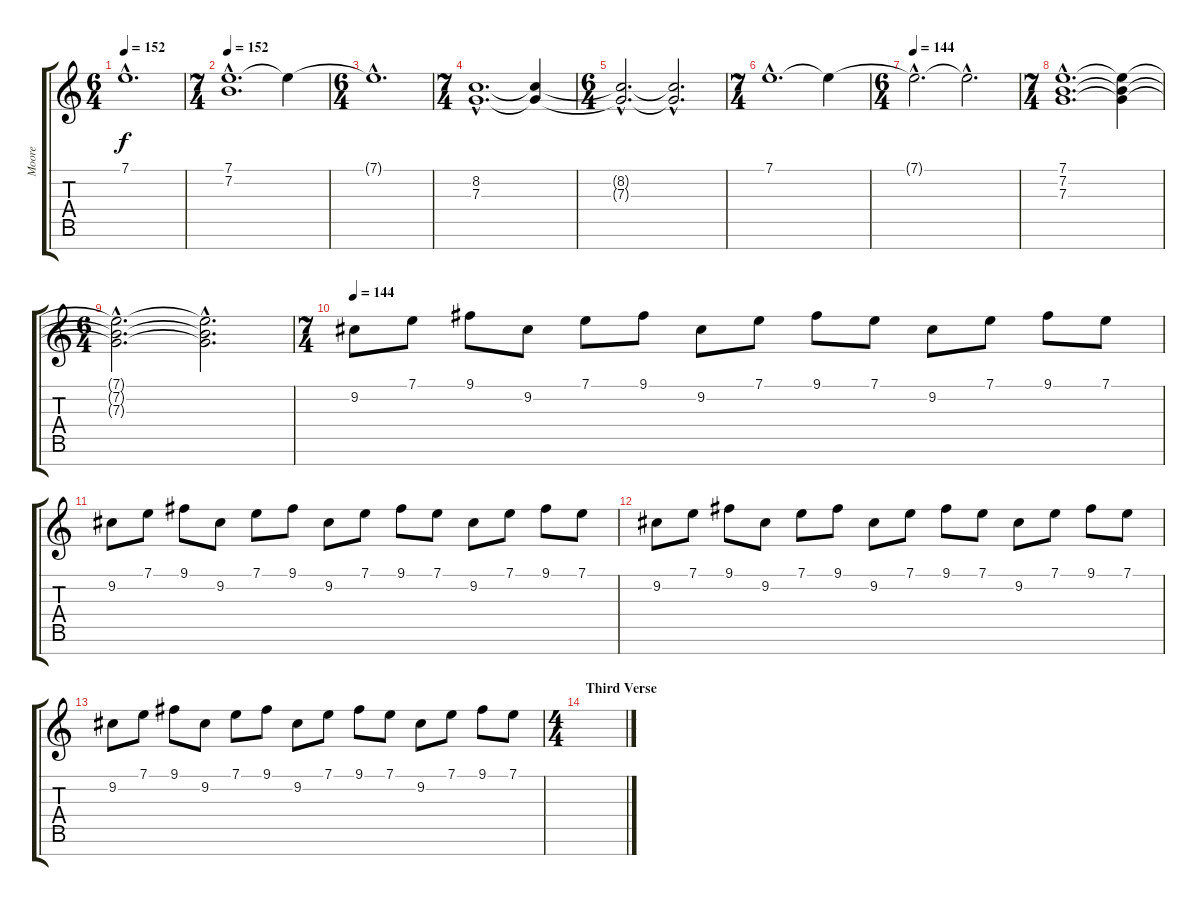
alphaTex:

\track ("Moore" "Moore") {instrument lead2sawtooth}
\staff {score tabs}
\tuning (A4 E4 C4 G3 D3 A2 E2) {hide}
\ts (6 4)
\tempo 152
\clef g2
\ks c
7.1{hac t}.1{d dy f} |
\ts (7 4)
\tempo 152
(7.1{hac} 7.2{hac}).1{d instrument pad2warm} 7.1{t}.4 |
\ts (6 4)
7.1{hac t}.1{d} |
\ts (7 4)
(8.2{hac} 7.3{hac}).1{d} (8.2{t} 7.3{t}).4 |
\ts (6 4)
(8.2{hac t} 7.3{hac t}).2{d} (8.2{hac t} 7.3{hac t}).2{d} |
\ts (7 4)
7.1{hac}.1{d} 7.1{t}.4 |
\ts (6 4)
\tempo 144
7.1{hac t}.2{d} 7.1{hac t}.2{d} |
\ts (7 4)
(7.1{hac} 7.2{hac} 7.3{hac}).1{d} (7.1{t} 7.2{t} 7.3{t}).4 |
\ts (6 4)
(7.1{hac t} 7.2{hac t} 7.3{hac t}).2{d} (7.1{hac t} 7.2{hac t} 7.3{hac t}).2{d} |
\ts (7 4)
\tempo 144
9.2.8{instrument lead2sawtooth} 7.1.8 9.1.8 9.2.8 7.1.8 9.1.8 9.2.8 7.1.8 9.1.8 7.1.8 9.2.8 7.1.8 9.1.8 7.1.8 |
9.2.8 7.1.8 9.1.8 9.2.8 7.1.8 9.1.8 9.2.8 7.1.8 9.1.8 7.1.8 9.2.8 7.1.8 9.1.8 7.1.8 |
9.2.8 7.1.8 9.1.8 9.2.8 7.1.8 9.1.8 9.2.8 7.1.8 9.1.8 7.1.8 9.2.8 7.1.8 9.1.8 7.1.8 |
9.2.8 7.1.8 9.1.8 9.2.8 7.1.8 9.1.8 9.2.8 7.1.8 9.1.8 7.1.8 9.2.8 7.1.8 9.1.8 7.1.8 |
\ts (4 4)
\section ("" "Third Verse")
